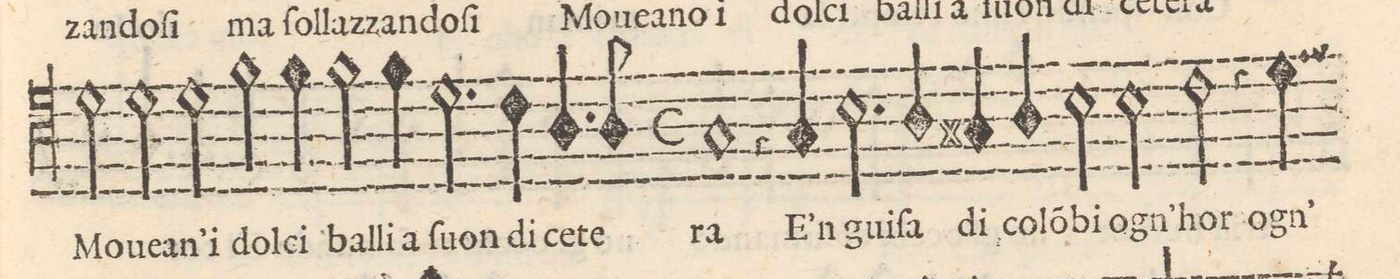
**kern	**text
*I"TENORE	*
*clefC4	*
*k[]	*
*met(O3)	*
*M3/2	*
2d\	Mo-
2d\	-uean'
2d\	i
=27-	=27-
2f\	dol-
4f\	-ci
2f\	bal-
4f\	-li
=28-	=28-
2.d\	a ſuon
4c\	di-
4.A/	-ce-
8A/	-te-
=29-	=29-
*M4/2	*
*met(C)	*
1G	-ra
4r	.
4G/	E'n
2.B\	gui-
=30-	=30-
4A/	-ſa
4G#X/	di
4A/	co-
2B\	-lõ(m)bi
2B\	ogn'-
=31-	=31-
2c\	-hor
4r	.
4d\	ogn'-
*-	*-
